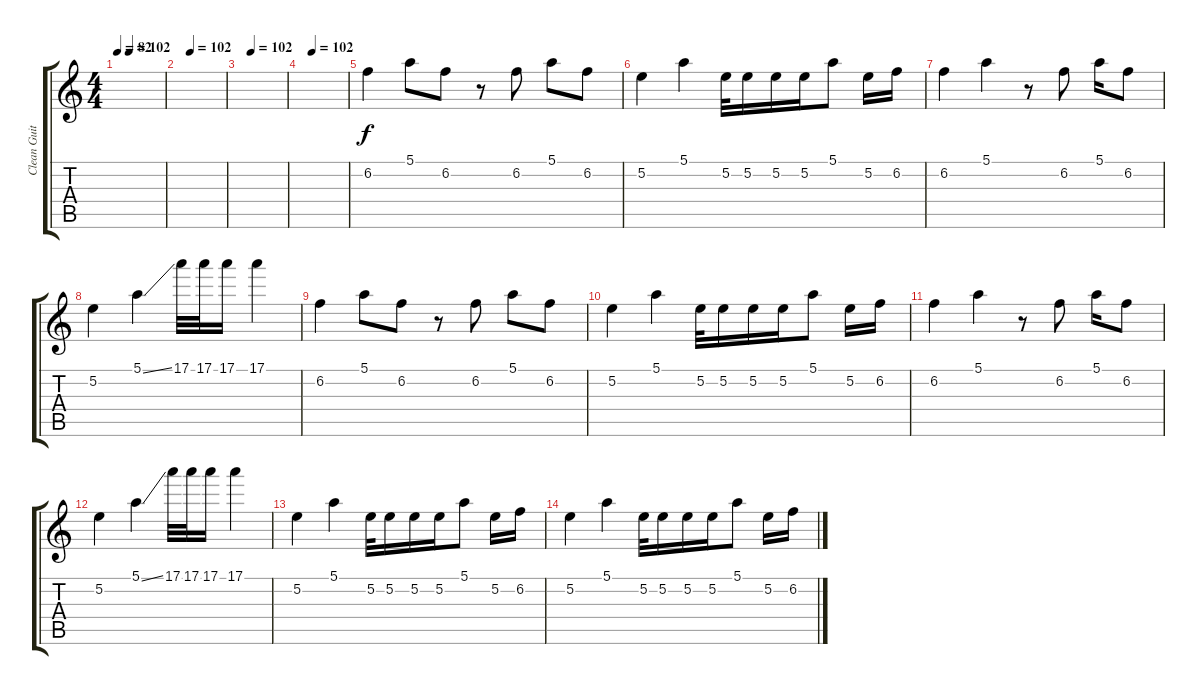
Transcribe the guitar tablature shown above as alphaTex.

\track ("Clean Guitar" "Clean Guit") {instrument electricguitarclean}
\staff {score tabs}
\tuning (E4 B3 G3 D3 A2 E2) {hide}
\ts (4 4)
\tempo 82
\tempo (102 0.25)
\clef g2
\ks c
|
\tempo (102 0.25)
|
\tempo (102 0.25)
|
\tempo (102 0.25)
|
6.2.4 5.1.8 6.2.8 r.8 6.2.8 5.1.8 6.2.8 |
5.2.4 5.1.4 5.2.32 5.2.16 5.2.16 5.2.16 5.1.8 5.2.16 6.2.16 |
6.2.4 5.1.4 r.8 6.2.8 5.1.16 6.2.8 |
5.2.4 5.1{ss}.4 17.1.32 17.1.32 17.1.16 17.1.4 |
6.2.4 5.1.8 6.2.8 r.8 6.2.8 5.1.8 6.2.8 |
5.2.4 5.1.4 5.2.32 5.2.16 5.2.16 5.2.16 5.1.8 5.2.16 6.2.16 |
6.2.4 5.1.4 r.8 6.2.8 5.1.16 6.2.8 |
5.2.4 5.1{ss}.4 17.1.32 17.1.32 17.1.16 17.1.4 |
5.2.4 5.1.4 5.2.32 5.2.16 5.2.16 5.2.16 5.1.8 5.2.16 6.2.16 |
5.2.4 5.1.4 5.2.32 5.2.16 5.2.16 5.2.16 5.1.8 5.2.16 6.2.16
